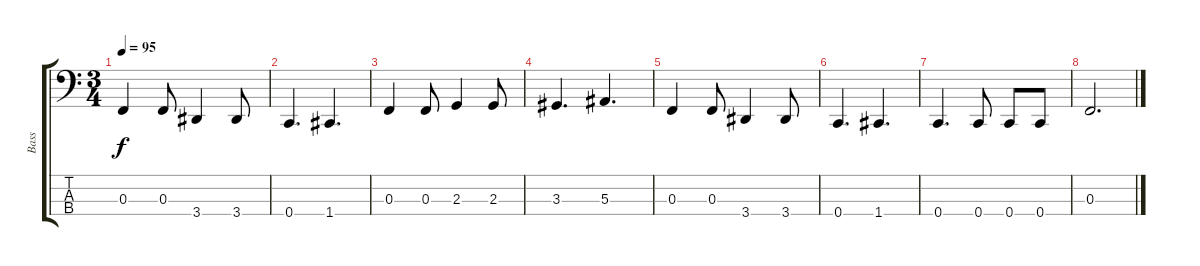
\track ("Bass" "Bass") {instrument electricbassfinger}
\staff {score tabs}
\tuning (Eb2 Bb1 F1 C1) {hide}
\ts (3 4)
\tempo 95
\clef f4
\ks c
0.3.4{dy f} 0.3.8 3.4.4 3.4.8 |
0.4.4{d} 1.4.4{d} |
0.3.4 0.3.8 2.3.4 2.3.8 |
3.3.4{d} 5.3.4{d} |
0.3.4 0.3.8 3.4.4 3.4.8 |
0.4.4{d} 1.4.4{d} |
0.4.4{d} 0.4.8 0.4.8 0.4.8 |
0.3.2{d}
